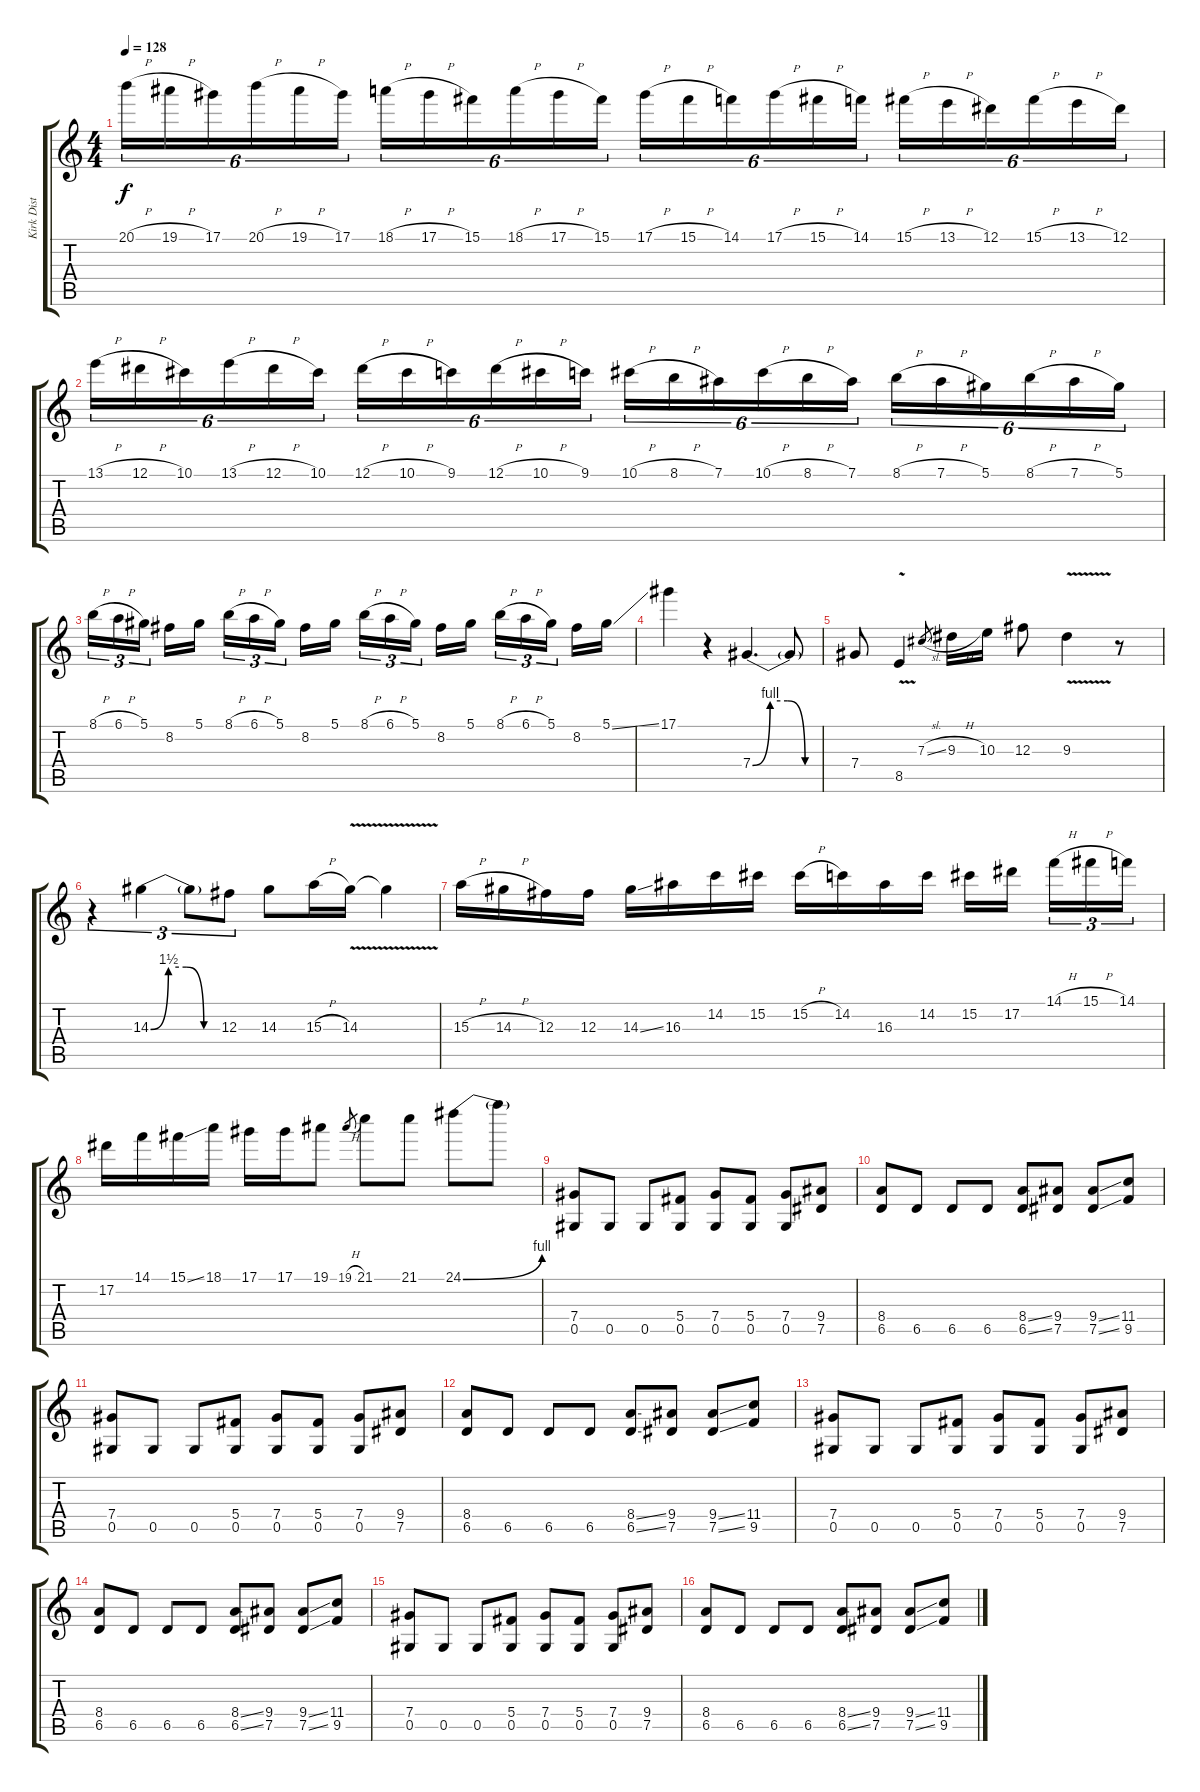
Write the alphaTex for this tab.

\track ("Kirk Dist" "Kirk Dist") {instrument distortionguitar}
\staff {score tabs}
\tuning (Eb4 Bb3 Gb3 Db3 Ab2 Eb2) {hide}
\ts (4 4)
\tempo 128
\clef g2
\ks c
20.1{h}.16{tu (6 4) dy f} 19.1{h}.16{tu (6 4)} 17.1.16{tu (6 4)} 20.1{h}.16{tu (6 4)} 19.1{h}.16{tu (6 4)} 17.1.16{tu (6 4)} 18.1{h}.16{tu (6 4)} 17.1{h}.16{tu (6 4)} 15.1.16{tu (6 4)} 18.1{h}.16{tu (6 4)} 17.1{h}.16{tu (6 4)} 15.1.16{tu (6 4)} 17.1{h}.16{tu (6 4)} 15.1{h}.16{tu (6 4)} 14.1.16{tu (6 4)} 17.1{h}.16{tu (6 4)} 15.1{h}.16{tu (6 4)} 14.1.16{tu (6 4)} 15.1{h}.16{tu (6 4)} 13.1{h}.16{tu (6 4)} 12.1.16{tu (6 4)} 15.1{h}.16{tu (6 4)} 13.1{h}.16{tu (6 4)} 12.1.16{tu (6 4)} |
13.1{h}.16{tu (6 4)} 12.1{h}.16{tu (6 4)} 10.1.16{tu (6 4)} 13.1{h}.16{tu (6 4)} 12.1{h}.16{tu (6 4)} 10.1.16{tu (6 4)} 12.1{h}.16{tu (6 4)} 10.1{h}.16{tu (6 4)} 9.1.16{tu (6 4)} 12.1{h}.16{tu (6 4)} 10.1{h}.16{tu (6 4)} 9.1.16{tu (6 4)} 10.1{h}.16{tu (6 4)} 8.1{h}.16{tu (6 4)} 7.1.16{tu (6 4)} 10.1{h}.16{tu (6 4)} 8.1{h}.16{tu (6 4)} 7.1.16{tu (6 4)} 8.1{h}.16{tu (6 4)} 7.1{h}.16{tu (6 4)} 5.1.16{tu (6 4)} 8.1{h}.16{tu (6 4)} 7.1{h}.16{tu (6 4)} 5.1.16{tu (6 4)} |
8.1{h}.16{tu (3 2)} 6.1{h}.16{tu (3 2)} 5.1.16{tu (3 2)} 8.2.16 5.1.16 8.1{h}.16{tu (3 2)} 6.1{h}.16{tu (3 2)} 5.1.16{tu (3 2)} 8.2.16 5.1.16 8.1{h}.16{tu (3 2)} 6.1{h}.16{tu (3 2)} 5.1.16{tu (3 2)} 8.2.16 5.1.16 8.1{h}.16{tu (3 2)} 6.1{h}.16{tu (3 2)} 5.1.16{tu (3 2)} 8.2.16 5.1{ss}.16 |
17.1.4 r.4 7.4{be (custom 0 0 15 4 30 4 45 0 60 0)}.4{d} 7.4{t}.8 |
7.4.8 8.5{v}.4 7.3{sl}.8{gr} 9.3{h}.16 10.3.16 12.3.8 9.3{v}.4 r.8 |
r.4{tu (3 2)} 14.3{be (custom 0 0 15 6 30 6 45 0 60 0)}.4{tu (3 2)} 14.3{t}.8{tu (3 2)} 12.3.8{tu (3 2)} 14.3.8 15.3{h}.16 14.3{v}.16 14.3{v t}.4 |
15.3{h}.16 14.3{h}.16 12.3.16 12.3.16 14.3{ss}.16 16.3.16 14.2.16 15.2.16 15.2{h}.16 14.2.16 16.3.16 14.2.16 15.2.16 17.2.16 14.1{h}.16{tu (3 2)} 15.1{h}.16{tu (3 2)} 14.1.16{tu (3 2)} |
17.2.16 14.1.16 15.1{ss}.16 18.1.16 17.1.16 17.1.16 19.1.8 19.1{h}.8{gr} 21.1.8 21.1.8 24.1{be (bend 0 0 60 4)}.8 24.1{t}.8 |
(7.4 0.5).8 0.5.8 0.5.8 (5.4 0.5).8 (7.4 0.5).8 (5.4 0.5).8 (7.4 0.5).8 (9.4 7.5).8 |
(8.4 6.5).8 6.5.8 6.5.8 6.5.8 (8.4{ss} 6.5{ss}).8 (9.4 7.5).8 (9.4{ss} 7.5{ss}).8 (11.4 9.5).8 |
(7.4 0.5).8 0.5.8 0.5.8 (5.4 0.5).8 (7.4 0.5).8 (5.4 0.5).8 (7.4 0.5).8 (9.4 7.5).8 |
(8.4 6.5).8 6.5.8 6.5.8 6.5.8 (8.4{ss} 6.5{ss}).8 (9.4 7.5).8 (9.4{ss} 7.5{ss}).8 (11.4 9.5).8 |
(7.4 0.5).8 0.5.8 0.5.8 (5.4 0.5).8 (7.4 0.5).8 (5.4 0.5).8 (7.4 0.5).8 (9.4 7.5).8 |
(8.4 6.5).8 6.5.8 6.5.8 6.5.8 (8.4{ss} 6.5{ss}).8 (9.4 7.5).8 (9.4{ss} 7.5{ss}).8 (11.4 9.5).8 |
(7.4 0.5).8 0.5.8 0.5.8 (5.4 0.5).8 (7.4 0.5).8 (5.4 0.5).8 (7.4 0.5).8 (9.4 7.5).8 |
(8.4 6.5).8 6.5.8 6.5.8 6.5.8 (8.4{ss} 6.5{ss}).8 (9.4 7.5).8 (9.4{ss} 7.5{ss}).8 (11.4 9.5).8
